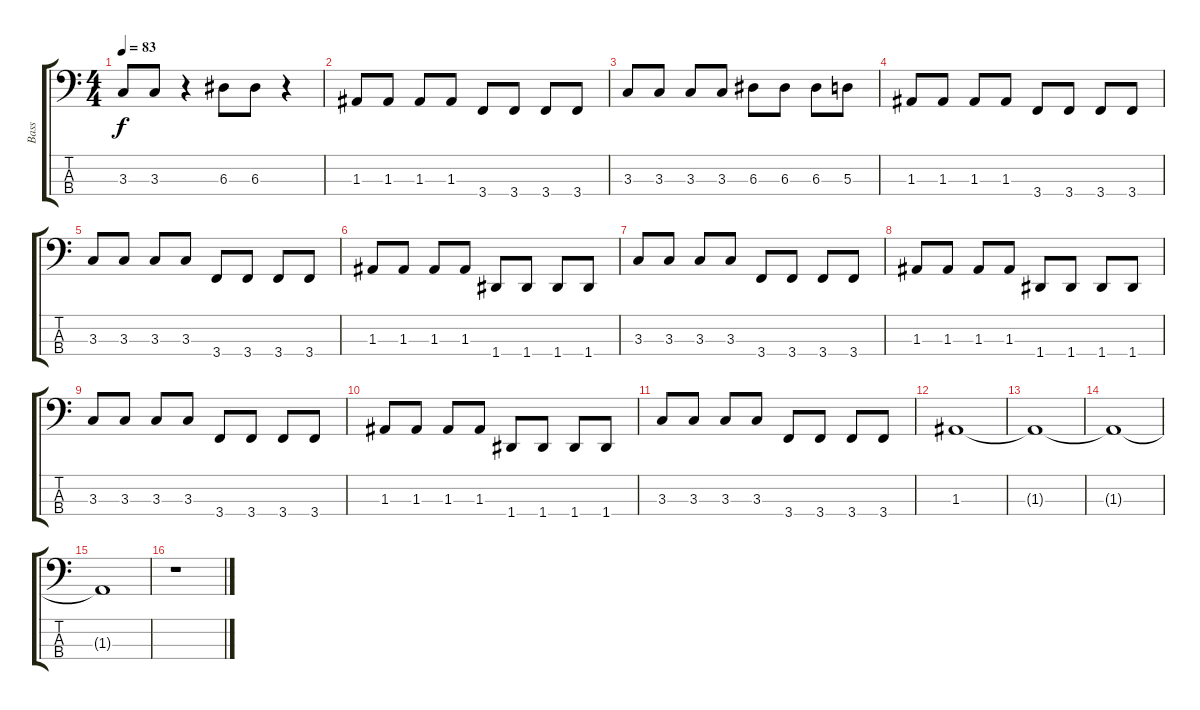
\track ("Bass" "Bass") {instrument acousticguitarsteel}
\staff {score tabs}
\tuning (G2 D2 A1 D1) {hide}
\ts (4 4)
\tempo 83
\clef f4
\ks c
3.3.8{dy f} 3.3.8 r.4 6.3.8 6.3.8 r.4 |
1.3.8 1.3.8 1.3.8 1.3.8 3.4.8 3.4.8 3.4.8 3.4.8 |
3.3.8 3.3.8 3.3.8 3.3.8 6.3.8 6.3.8 6.3.8 5.3.8 |
1.3.8 1.3.8 1.3.8 1.3.8 3.4.8 3.4.8 3.4.8 3.4.8 |
3.3.8 3.3.8 3.3.8 3.3.8 3.4.8 3.4.8 3.4.8 3.4.8 |
1.3.8 1.3.8 1.3.8 1.3.8 1.4.8 1.4.8 1.4.8 1.4.8 |
3.3.8 3.3.8 3.3.8 3.3.8 3.4.8 3.4.8 3.4.8 3.4.8 |
1.3.8 1.3.8 1.3.8 1.3.8 1.4.8 1.4.8 1.4.8 1.4.8 |
3.3.8 3.3.8 3.3.8 3.3.8 3.4.8 3.4.8 3.4.8 3.4.8 |
1.3.8 1.3.8 1.3.8 1.3.8 1.4.8 1.4.8 1.4.8 1.4.8 |
3.3.8 3.3.8 3.3.8 3.3.8 3.4.8 3.4.8 3.4.8 3.4.8 |
1.3.1 |
1.3{t}.1 |
1.3{t}.1 |
1.3{t}.1 |
r.1
